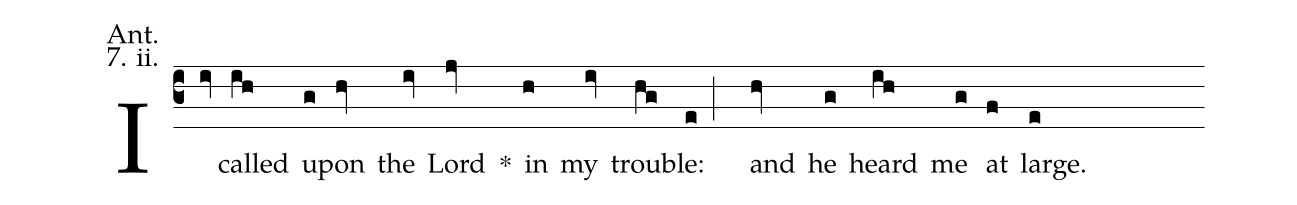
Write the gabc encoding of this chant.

annotation: Ant.;
annotation: 7. ii.;
%%
(c3) I(iv) called(ih) u(g)pon(hv) the(iv) Lord(jv) <sp>*</sp>() in(h) my(iv) trou(hg)ble:(e;) and(hv) he(g) heard(ih) me(g) at(f) large.(e)
